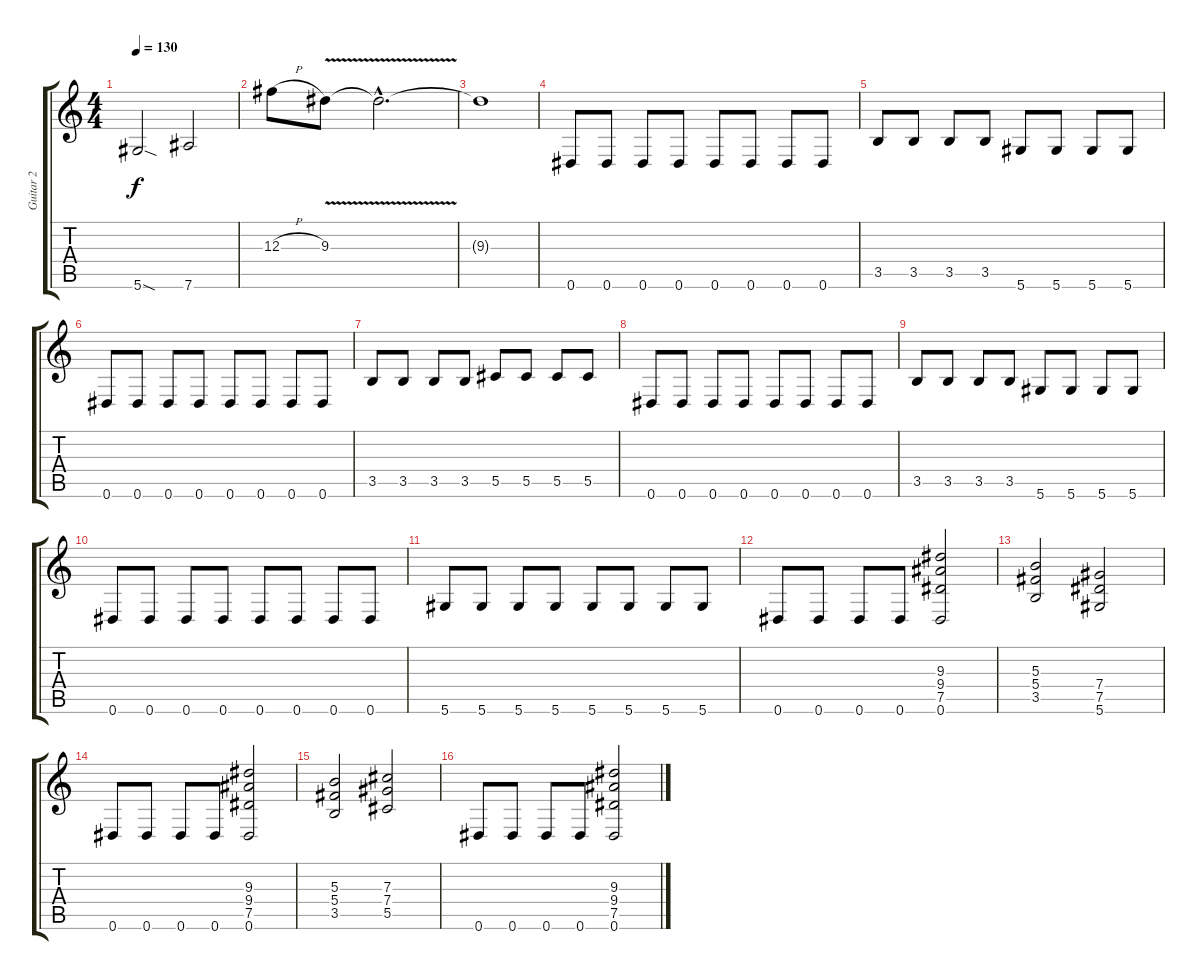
\track ("Guitar 2" "Guitar 2") {instrument overdrivenguitar}
\staff {score tabs}
\tuning (Eb4 Bb3 Gb3 Db3 Ab2 Eb2) {hide}
\ts (4 4)
\tempo 130
\clef g2
\ks c
5.6{sod}.2{dy f} 7.6.2 |
12.3{h}.8 9.3{v}.8 9.3{hac t}.2{d} |
9.3{t}.1 |
0.6.8{volume 8} 0.6.8{volume 16} 0.6.8 0.6.8 0.6.8 0.6.8 0.6.8 0.6.8 |
3.5.8 3.5.8 3.5.8 3.5.8 5.6.8 5.6.8 5.6.8 5.6.8 |
0.6.8 0.6.8 0.6.8 0.6.8 0.6.8 0.6.8 0.6.8 0.6.8 |
3.5.8 3.5.8 3.5.8 3.5.8 5.5.8 5.5.8 5.5.8 5.5.8 |
0.6.8 0.6.8 0.6.8 0.6.8 0.6.8 0.6.8 0.6.8 0.6.8 |
3.5.8 3.5.8 3.5.8 3.5.8 5.6.8 5.6.8 5.6.8 5.6.8 |
0.6.8 0.6.8 0.6.8 0.6.8 0.6.8 0.6.8 0.6.8 0.6.8 |
5.6.8 5.6.8 5.6.8 5.6.8 5.6.8 5.6.8 5.6.8 5.6.8 |
0.6.8 0.6.8 0.6.8 0.6.8 (9.3 9.4 7.5 0.6).2 |
(5.3 5.4 3.5).2 (7.4 7.5 5.6).2 |
0.6.8 0.6.8 0.6.8 0.6.8 (9.3 9.4 7.5 0.6).2 |
(5.3 5.4 3.5).2 (7.3 7.4 5.5).2 |
0.6.8 0.6.8 0.6.8 0.6.8 (9.3 9.4 7.5 0.6).2
